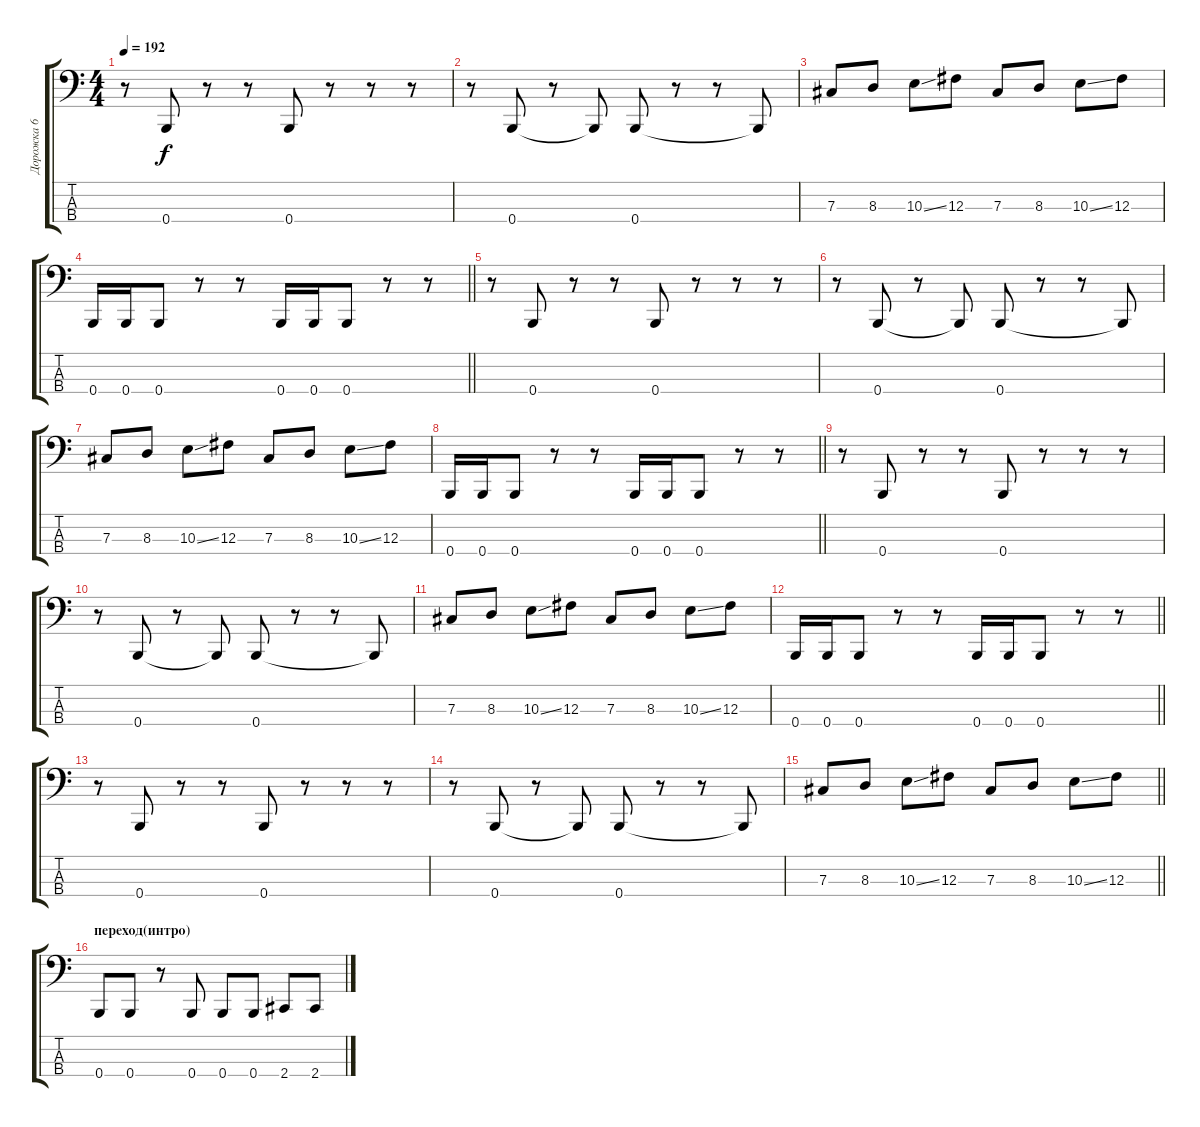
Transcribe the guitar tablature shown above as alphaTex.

\track ("Дорожка 6" "Дорожка 6") {instrument electricbassfinger}
\staff {score tabs}
\tuning (E2 B1 Gb1 B0) {hide}
\ts (4 4)
\tempo 192
\clef f4
\ks c
r.8{dy f} 0.4.8 r.8 r.8 0.4.8 r.8 r.8 r.8 |
r.8 0.4.8 r.8 0.4{t}.8 0.4.8 r.8 r.8 0.4{t}.8 |
7.3.8 8.3.8 10.3{ss}.8 12.3.8 7.3.8 8.3.8 10.3{ss}.8 12.3.8 |
\barLineRight lightlight
0.4.16 0.4.16 0.4.8 r.8 r.8 0.4.16 0.4.16 0.4.8 r.8 r.8 |
r.8 0.4.8 r.8 r.8 0.4.8 r.8 r.8 r.8 |
r.8 0.4.8 r.8 0.4{t}.8 0.4.8 r.8 r.8 0.4{t}.8 |
7.3.8 8.3.8 10.3{ss}.8 12.3.8 7.3.8 8.3.8 10.3{ss}.8 12.3.8 |
\barLineRight lightlight
0.4.16 0.4.16 0.4.8 r.8 r.8 0.4.16 0.4.16 0.4.8 r.8 r.8 |
r.8 0.4.8 r.8 r.8 0.4.8 r.8 r.8 r.8 |
r.8 0.4.8 r.8 0.4{t}.8 0.4.8 r.8 r.8 0.4{t}.8 |
7.3.8 8.3.8 10.3{ss}.8 12.3.8 7.3.8 8.3.8 10.3{ss}.8 12.3.8 |
\barLineRight lightlight
0.4.16 0.4.16 0.4.8 r.8 r.8 0.4.16 0.4.16 0.4.8 r.8 r.8 |
r.8 0.4.8 r.8 r.8 0.4.8 r.8 r.8 r.8 |
r.8 0.4.8 r.8 0.4{t}.8 0.4.8 r.8 r.8 0.4{t}.8 |
\barLineRight lightlight
7.3.8 8.3.8 10.3{ss}.8 12.3.8 7.3.8 8.3.8 10.3{ss}.8 12.3.8 |
\section ("" "переход(интро)")
0.4.8 0.4.8 r.8 0.4.8 0.4.8 0.4.8 2.4.8 2.4.8
